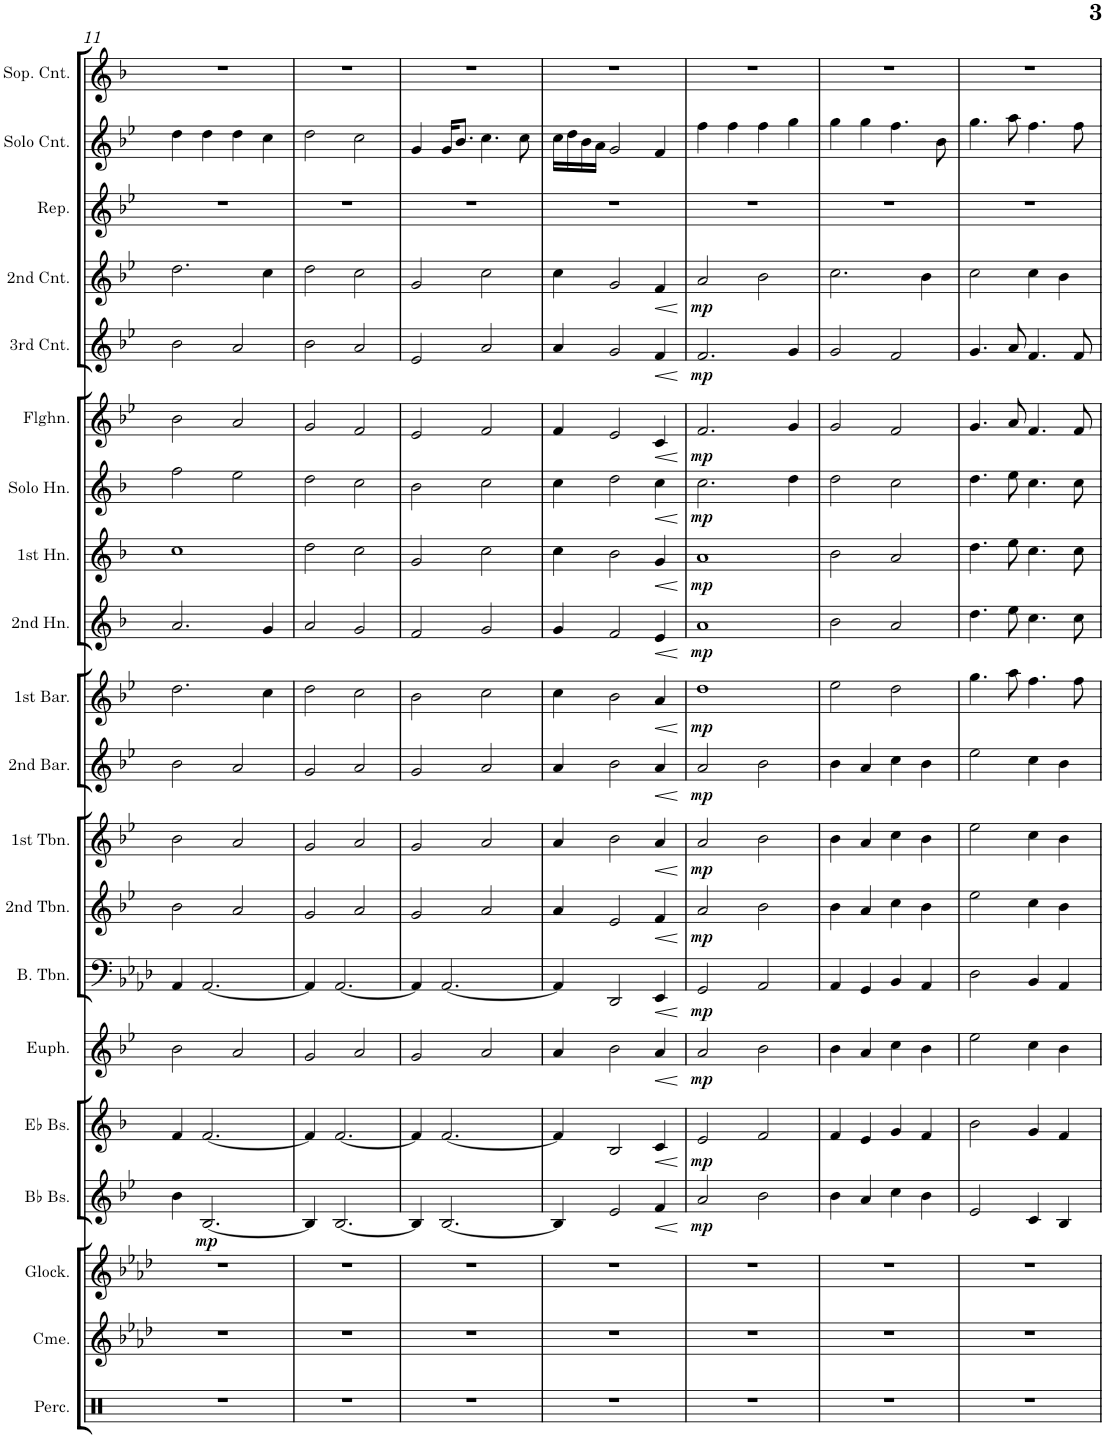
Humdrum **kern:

**kern	**kern	**kern	**kern	**dynam	**kern	**dynam	**kern	**dynam	**kern	**dynam	**kern	**dynam	**kern	**dynam	**kern	**dynam	**kern	**dynam	**kern	**dynam	**kern	**dynam	**kern	**dynam	**kern	**dynam	**kern	**dynam	**kern	**dynam	**kern	**kern	**kern
*part20	*part19	*part18	*part17	*part17	*part16	*part16	*part15	*part15	*part14	*part14	*part13	*part13	*part12	*part12	*part11	*part11	*part10	*part10	*part9	*part9	*part8	*part8	*part7	*part7	*part6	*part6	*part5	*part5	*part4	*part4	*part3	*part2	*part1
*staff20	*staff19	*staff18	*staff17	*staff17	*staff16	*staff16	*staff15	*staff15	*staff14	*staff14	*staff13	*staff13	*staff12	*staff12	*staff11	*staff11	*staff10	*staff10	*staff9	*staff9	*staff8	*staff8	*staff7	*staff7	*staff6	*staff6	*staff5	*staff5	*staff4	*staff4	*staff3	*staff2	*staff1
*I"Percussion	*I"Chimes	*I"Glockenspiel	*I"Bb Bass	*	*I"Eb Bass	*	*I"Euphonium	*	*I"Bass Trombone	*	*I"2nd Trombone	*	*I"1st Trombone	*	*I"2nd Baritone	*	*I"1st Baritone	*	*I"2nd Horn	*	*I"1st Horn	*	*I"Solo Horn	*	*I"Flugelhorn	*	*I"3rd Cornet	*	*I"2nd Cornet	*	*I"Repiano	*I"Solo Cornet	*I"Soprano Cornet
*I'Perc.	*I'Cme.	*I'Glock.	*I'Bb Bs.	*	*I'Eb Bs.	*	*I'Euph.	*	*I'B. Tbn.	*	*I'2nd Tbn.	*	*I'1st Tbn.	*	*I'2nd Bar.	*	*I'1st Bar.	*	*I'2nd Hn.	*	*I'1st Hn.	*	*I'Solo Hn.	*	*I'Flghn.	*	*I'3rd Cnt.	*	*I'2nd Cnt.	*	*I'Rep.	*I'Solo Cnt.	*I'Sop. Cnt.
!!LO:PB:g=z
*clefX	*clefG2	*clefG2	*clefG2	*	*clefG2	*	*clefG2	*	*clefF4	*	*clefG2	*	*clefG2	*	*clefG2	*	*clefG2	*	*clefG2	*	*clefG2	*	*clefG2	*	*clefG2	*	*clefG2	*	*clefG2	*	*clefG2	*clefG2	*clefG2
*	*	*Trd-14c-24	*Trd15c26	*	*Trd12c21	*	*Trd8c14	*	*	*	*Trd8c14	*	*Trd8c14	*	*Trd8c14	*	*Trd8c14	*	*Trd5c9	*	*Trd5c9	*	*Trd5c9	*	*Trd1c2	*	*Trd1c2	*	*Trd1c2	*	*Trd1c2	*Trd1c2	*Trd-2c-3
*k[]	*k[b-e-a-d-]	*k[b-e-a-d-]	*k[b-e-]	*	*k[b-]	*	*k[b-e-]	*	*k[b-e-a-d-]	*	*k[b-e-]	*	*k[b-e-]	*	*k[b-e-]	*	*k[b-e-]	*	*k[b-]	*	*k[b-]	*	*k[b-]	*	*k[b-e-]	*	*k[b-e-]	*	*k[b-e-]	*	*k[b-e-]	*k[b-e-]	*k[b-]
*M4/4	*M4/4	*M4/4	*M4/4	*	*M4/4	*	*M4/4	*	*M4/4	*	*M4/4	*	*M4/4	*	*M4/4	*	*M4/4	*	*M4/4	*	*M4/4	*	*M4/4	*	*M4/4	*	*M4/4	*	*M4/4	*	*M4/4	*M4/4	*M4/4
=11	=11	=11	=11	=11	=11	=11	=11	=11	=11	=11	=11	=11	=11	=11	=11	=11	=11	=11	=11	=11	=11	=11	=11	=11	=11	=11	=11	=11	=11	=11	=11	=11	=11
1r	1r	1r	4b-\	.	4f/	.	2b-\	.	4AA-/	.	2b-\	.	2b-\	.	2b-\	.	2.dd\	.	2.a/	.	1cc	.	2ff\	.	2b-\	.	2b-\	.	2.dd\	.	1r	4dd\	1r
!	!	!	!	!LO:DY:b	!	!	!	!	!	!	!	!	!	!	!	!	!	!	!	!	!	!	!	!	!	!	!	!	!	!	!	!	!
.	.	.	[2.B-/	mp	[2.f/	.	.	.	[2.AA-/	.	.	.	.	.	.	.	.	.	.	.	.	.	.	.	.	.	.	.	.	.	.	4dd\	.
.	.	.	.	.	.	.	2a/	.	.	.	2a/	.	2a/	.	2a/	.	.	.	.	.	.	.	2ee\	.	2a/	.	2a/	.	.	.	.	4dd\	.
.	.	.	.	.	.	.	.	.	.	.	.	.	.	.	.	.	4cc\	.	4g/	.	.	.	.	.	.	.	.	.	4cc\	.	.	4cc\	.
=12	=12	=12	=12	=12	=12	=12	=12	=12	=12	=12	=12	=12	=12	=12	=12	=12	=12	=12	=12	=12	=12	=12	=12	=12	=12	=12	=12	=12	=12	=12	=12	=12	=12
1r	1r	1r	4B-/]	.	4f/]	.	2g/	.	4AA-/]	.	2g/	.	2g/	.	2g/	.	2dd\	.	2a/	.	2dd\	.	2dd\	.	2g/	.	2b-\	.	2dd\	.	1r	2dd\	1r
.	.	.	[2.B-/	.	[2.f/	.	.	.	[2.AA-/	.	.	.	.	.	.	.	.	.	.	.	.	.	.	.	.	.	.	.	.	.	.	.	.
.	.	.	.	.	.	.	2a/	.	.	.	2a/	.	2a/	.	2a/	.	2cc\	.	2g/	.	2cc\	.	2cc\	.	2f/	.	2a/	.	2cc\	.	.	2cc\	.
=13	=13	=13	=13	=13	=13	=13	=13	=13	=13	=13	=13	=13	=13	=13	=13	=13	=13	=13	=13	=13	=13	=13	=13	=13	=13	=13	=13	=13	=13	=13	=13	=13	=13
1r	1r	1r	4B-/]	.	4f/]	.	2g/	.	4AA-/]	.	2g/	.	2g/	.	2g/	.	2b-\	.	2f/	.	2g/	.	2b-\	.	2e-/	.	2e-/	.	2g/	.	1r	4g/	1r
.	.	.	[2.B-/	.	[2.f/	.	.	.	[2.AA-/	.	.	.	.	.	.	.	.	.	.	.	.	.	.	.	.	.	.	.	.	.	.	16g/KL	.
.	.	.	.	.	.	.	.	.	.	.	.	.	.	.	.	.	.	.	.	.	.	.	.	.	.	.	.	.	.	.	.	8.b-/J	.
.	.	.	.	.	.	.	2a/	.	.	.	2a/	.	2a/	.	2a/	.	2cc\	.	2g/	.	2cc\	.	2cc\	.	2f/	.	2a/	.	2cc\	.	.	4.cc\	.
.	.	.	.	.	.	.	.	.	.	.	.	.	.	.	.	.	.	.	.	.	.	.	.	.	.	.	.	.	.	.	.	8cc\	.
=14	=14	=14	=14	=14	=14	=14	=14	=14	=14	=14	=14	=14	=14	=14	=14	=14	=14	=14	=14	=14	=14	=14	=14	=14	=14	=14	=14	=14	=14	=14	=14	=14	=14
1r	1r	1r	4B-/]	.	4f/]	.	4a/	.	4AA-/]	.	4a/	.	4a/	.	4a/	.	4cc\	.	4g/	.	4cc\	.	4cc\	.	4f/	.	4a/	.	4cc\	.	1r	16cc\LL	1r
.	.	.	.	.	.	.	.	.	.	.	.	.	.	.	.	.	.	.	.	.	.	.	.	.	.	.	.	.	.	.	.	16dd\	.
.	.	.	.	.	.	.	.	.	.	.	.	.	.	.	.	.	.	.	.	.	.	.	.	.	.	.	.	.	.	.	.	16b-\	.
.	.	.	.	.	.	.	.	.	.	.	.	.	.	.	.	.	.	.	.	.	.	.	.	.	.	.	.	.	.	.	.	16a\JJ	.
.	.	.	2e-/	.	2B-/	.	2b-\	.	2DD-/	.	2e-/	.	2b-\	.	2b-\	.	2b-\	.	2f/	.	2b-\	.	2dd\	.	2e-/	.	2g/	.	2g/	.	.	2g/	.
!	!	!	!	!LO:HP:b	!	!LO:HP:b	!	!LO:HP:b	!	!LO:HP:b	!	!LO:HP:b	!	!LO:HP:b	!	!LO:HP:b	!	!LO:HP:b	!	!LO:HP:b	!	!LO:HP:b	!	!LO:HP:b	!	!LO:HP:b	!	!LO:HP:b	!	!LO:HP:b	!	!	!
.	.	.	4f/	<	4c/	<	4a/	<	4EE-/	<	4f/	<	4a/	<	4a/	<	4a/	<	4e/	<	4g/	<	4cc\	<	4c/	<	4f/	<	4f/	<	.	4f/	.
.	.	.	.	[	.	[	.	[	.	[	.	[	.	[	.	[	.	[	.	[	.	[	.	[	.	[	.	[	.	[	.	.	.
=15	=15	=15	=15	=15	=15	=15	=15	=15	=15	=15	=15	=15	=15	=15	=15	=15	=15	=15	=15	=15	=15	=15	=15	=15	=15	=15	=15	=15	=15	=15	=15	=15	=15
!	!	!	!	!LO:DY:b	!	!LO:DY:b	!	!LO:DY:b	!	!LO:DY:b	!	!LO:DY:b	!	!LO:DY:b	!	!LO:DY:b	!	!LO:DY:b	!	!LO:DY:b	!	!LO:DY:b	!	!LO:DY:b	!	!LO:DY:b	!	!LO:DY:b	!	!LO:DY:b	!	!	!
1r	1r	1r	2a/	mp	2e/	mp	2a/	mp	2GG/	mp	2a/	mp	2a/	mp	2a/	mp	1dd	mp	1a	mp	1a	mp	2.cc\	mp	2.f/	mp	2.f/	mp	2a/	mp	1r	4ff\	1r
.	.	.	.	.	.	.	.	.	.	.	.	.	.	.	.	.	.	.	.	.	.	.	.	.	.	.	.	.	.	.	.	4ff\	.
.	.	.	2b-\	.	2f/	.	2b-\	.	2AA-/	.	2b-\	.	2b-\	.	2b-\	.	.	.	.	.	.	.	.	.	.	.	.	.	2b-\	.	.	4ff\	.
.	.	.	.	.	.	.	.	.	.	.	.	.	.	.	.	.	.	.	.	.	.	.	4dd\	.	4g/	.	4g/	.	.	.	.	4gg\	.
=16	=16	=16	=16	=16	=16	=16	=16	=16	=16	=16	=16	=16	=16	=16	=16	=16	=16	=16	=16	=16	=16	=16	=16	=16	=16	=16	=16	=16	=16	=16	=16	=16	=16
1r	1r	1r	4b-\	.	4f/	.	4b-\	.	4AA-/	.	4b-\	.	4b-\	.	4b-\	.	2ee-\	.	2b-\	.	2b-\	.	2dd\	.	2g/	.	2g/	.	2.cc\	.	1r	4gg\	1r
.	.	.	4a/	.	4e/	.	4a/	.	4GG/	.	4a/	.	4a/	.	4a/	.	.	.	.	.	.	.	.	.	.	.	.	.	.	.	.	4gg\	.
.	.	.	4cc\	.	4g/	.	4cc\	.	4BB-/	.	4cc\	.	4cc\	.	4cc\	.	2dd\	.	2a/	.	2a/	.	2cc\	.	2f/	.	2f/	.	.	.	.	4.ff\	.
.	.	.	4b-\	.	4f/	.	4b-\	.	4AA-/	.	4b-\	.	4b-\	.	4b-\	.	.	.	.	.	.	.	.	.	.	.	.	.	4b-\	.	.	.	.
.	.	.	.	.	.	.	.	.	.	.	.	.	.	.	.	.	.	.	.	.	.	.	.	.	.	.	.	.	.	.	.	8b-\	.
=17	=17	=17	=17	=17	=17	=17	=17	=17	=17	=17	=17	=17	=17	=17	=17	=17	=17	=17	=17	=17	=17	=17	=17	=17	=17	=17	=17	=17	=17	=17	=17	=17	=17
1r	1r	1r	2e-/	.	2b-\	.	2ee-\	.	2D-\	.	2ee-\	.	2ee-\	.	2ee-\	.	4.gg\	.	4.dd\	.	4.dd\	.	4.dd\	.	4.g/	.	4.g/	.	2cc\	.	1r	4.gg\	1r
.	.	.	.	.	.	.	.	.	.	.	.	.	.	.	.	.	8aa\	.	8ee\	.	8ee\	.	8ee\	.	8a/	.	8a/	.	.	.	.	8aa\	.
.	.	.	4c/	.	4g/	.	4cc\	.	4BB-/	.	4cc\	.	4cc\	.	4cc\	.	4.ff\	.	4.cc\	.	4.cc\	.	4.cc\	.	4.f/	.	4.f/	.	4cc\	.	.	4.ff\	.
.	.	.	4B-/	.	4f/	.	4b-\	.	4AA-/	.	4b-\	.	4b-\	.	4b-\	.	.	.	.	.	.	.	.	.	.	.	.	.	4b-\	.	.	.	.
.	.	.	.	.	.	.	.	.	.	.	.	.	.	.	.	.	8ff\	.	8cc\	.	8cc\	.	8cc\	.	8f/	.	8f/	.	.	.	.	8ff\	.
=	=	=	=	=	=	=	=	=	=	=	=	=	=	=	=	=	=	=	=	=	=	=	=	=	=	=	=	=	=	=	=	=	=
*-	*-	*-	*-	*-	*-	*-	*-	*-	*-	*-	*-	*-	*-	*-	*-	*-	*-	*-	*-	*-	*-	*-	*-	*-	*-	*-	*-	*-	*-	*-	*-	*-	*-
